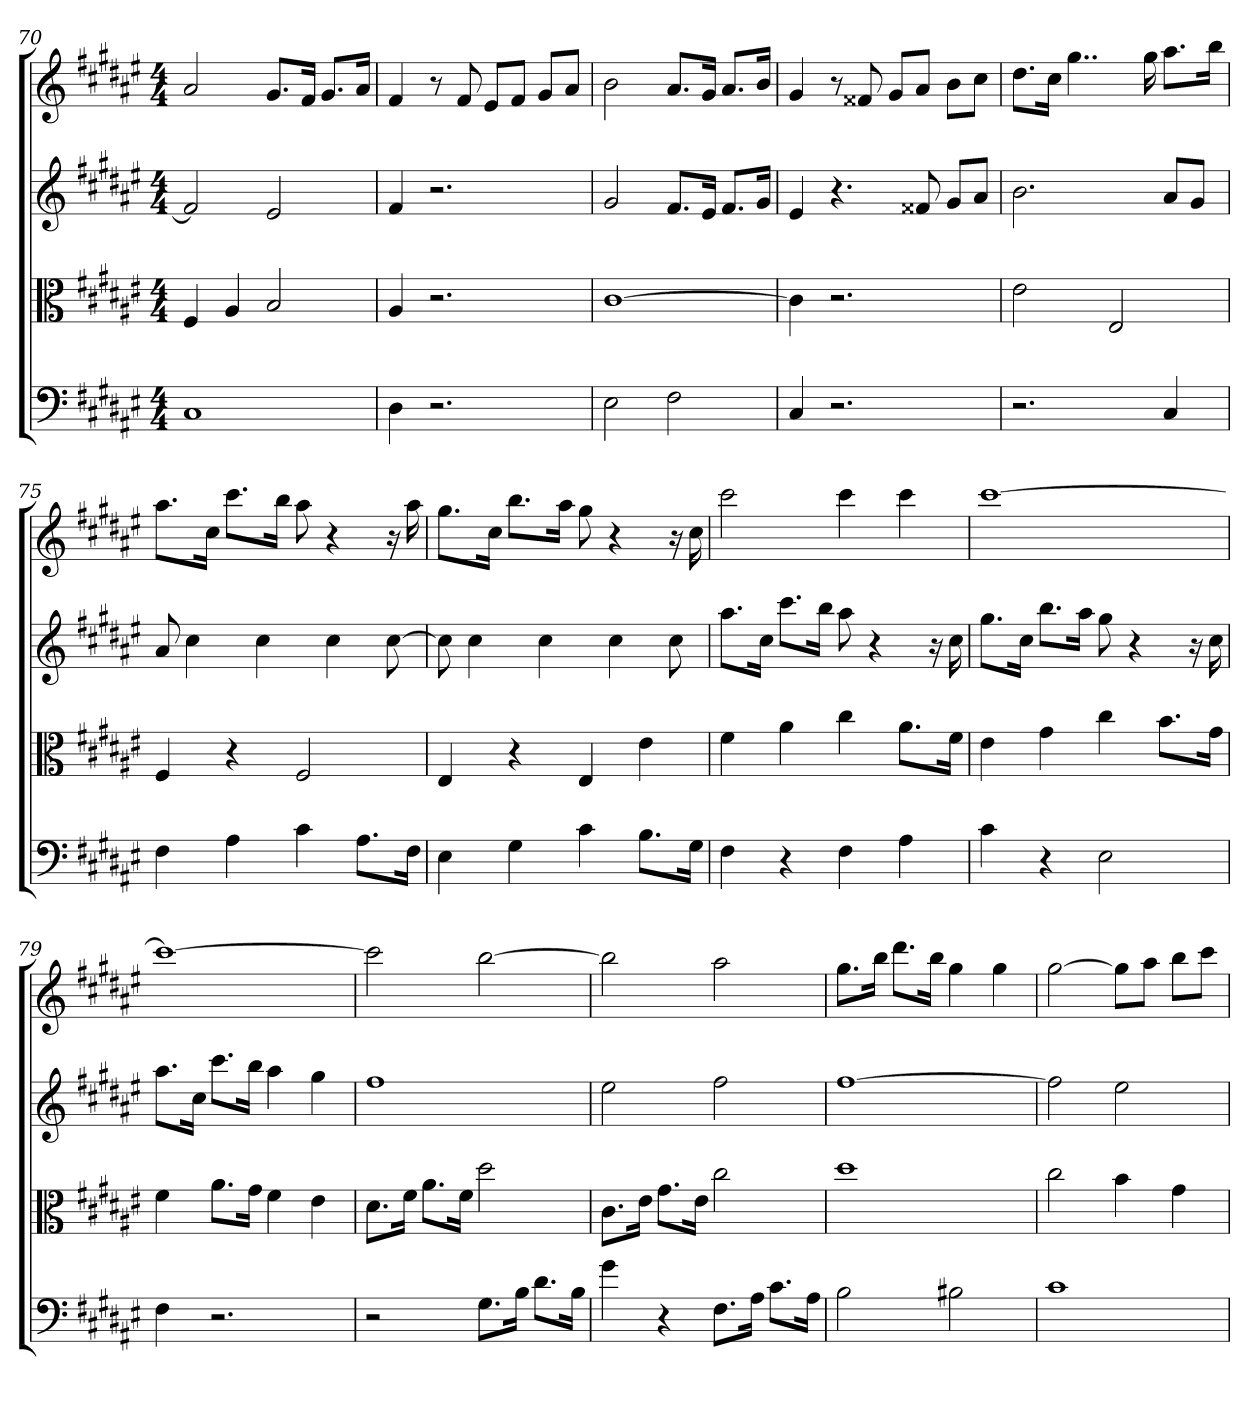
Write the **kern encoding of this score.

**kern	**kern	**kern	**kern
*part4	*part3	*part2	*part1
*staff4	*staff3	*staff2	*staff1
*clefF4	*clefC3	*	*
*k[f#c#g#d#a#e#]	*k[f#c#g#d#a#e#]	*k[f#c#g#d#a#e#]	*k[f#c#g#d#a#e#]
*F#:	*F#:	*F#:	*F#:
*M4/4	*M4/4	*M4/4	*M4/4
=70	=70	=70	=70
1C#	4F#	2f#]	2a#
.	4A#	.	.
.	2B	2e#	8.g#L
.	.	.	16f#Jk
.	.	.	8.g#L
.	.	.	16a#Jk
=71	=71	=71	=71
4D#	4A#	4f#	4f#
2.r	2.r	2.r	8r
.	.	.	8f#
.	.	.	8e#L
.	.	.	8f#J
.	.	.	8g#L
.	.	.	8a#J
=72	=72	=72	=72
2E#	[1c#	2g#	2b
2F#	.	8.f#L	8.a#L
.	.	16e#Jk	16g#Jk
.	.	8.f#L	8.a#L
.	.	16g#Jk	16bJk
=73	=73	=73	=73
4C#	4c#]	4e#	4g#
2.r	2.r	4.r	8r
.	.	.	8f##X
.	.	.	8g#L
.	.	8f##X	8a#J
.	.	8g#L	8bL
.	.	8a#J	8cc#J
=74	=74	=74	=74
2.r	2e#	2.b	8.dd#L
.	.	.	16cc#Jk
.	.	.	4..gg#
.	2E#	.	.
.	.	.	16gg#
4C#	.	8a#L	8.aa#L
.	.	8g#J	.
.	.	.	16bbJk
=75	=75	=75	=75
4F#	4F#	8a#	8.aa#L
.	.	4cc#	.
.	.	.	16cc#Jk
4A#	4r	.	8.ccc#L
.	.	4cc#	.
.	.	.	16bbJk
4c#	2F#	.	8aa#
.	.	4cc#	4r
8.A#\L	.	.	.
.	.	[8cc#	16r
16F#\Jk	.	.	16aa#
=76	=76	=76	=76
4E#	4E#	8cc#]	8.gg#L
.	.	4cc#	.
.	.	.	16cc#Jk
4G#	4r	.	8.bbL
.	.	4cc#	.
.	.	.	16aa#Jk
4c#	4E#	.	8gg#
.	.	4cc#	4r
8.B\L	4e#	.	.
.	.	8cc#	16r
16G#\Jk	.	.	16cc#
=77	=77	=77	=77
4F#	4f#	8.aa#L	2ccc#
.	.	16cc#Jk	.
4r	4a#	8.ccc#L	.
.	.	16bbJk	.
4F#	4cc#	8aa#	4ccc#
.	.	4r	.
4A#	8.a#\L	.	4ccc#
.	.	16r	.
.	16f#\Jk	16cc#	.
=78	=78	=78	=78
4c#	4e#	8.gg#L	[1ccc#
.	.	16cc#Jk	.
4r	4g#	8.bbL	.
.	.	16aa#Jk	.
2E#	4cc#	8gg#	.
.	.	4r	.
.	8.b\L	.	.
.	.	16r	.
.	16g#\Jk	16cc#	.
=79	=79	=79	=79
4F#	4f#	8.aa#L	1ccc#_
.	.	16cc#Jk	.
2.r	8.a#\L	8.ccc#L	.
.	16g#\Jk	16bbJk	.
.	4f#	4aa#	.
.	4e#	4gg#	.
=80	=80	=80	=80
2r	8.d#\L	1ff#	2ccc#]
.	16f#\Jk	.	.
.	8.a#\L	.	.
.	16f#\Jk	.	.
8.G#\L	2dd#	.	[2bb
16B\Jk	.	.	.
8.d#\L	.	.	.
16B\Jk	.	.	.
=81	=81	=81	=81
4g#	8.c#\L	2ee#	2bb]
.	16e#\Jk	.	.
4r	8.g#\L	.	.
.	16e#\Jk	.	.
8.F#\L	2cc#	2ff#	2aa#
16A#\Jk	.	.	.
8.c#\L	.	.	.
16A#\Jk	.	.	.
=82	=82	=82	=82
2B	1dd#	[1ff#	8.gg#L
.	.	.	16bbJk
.	.	.	8.ddd#L
.	.	.	16bbJk
2B#X	.	.	4gg#
.	.	.	4gg#
=83	=83	=83	=83
1c#	2cc#	2ff#]	[2gg#
.	4b	2ee#	8gg#L]
.	.	.	8aa#J
.	4g#	.	8bbL
.	.	.	8ccc#J
=	=	=	=
*-	*-	*-	*-
